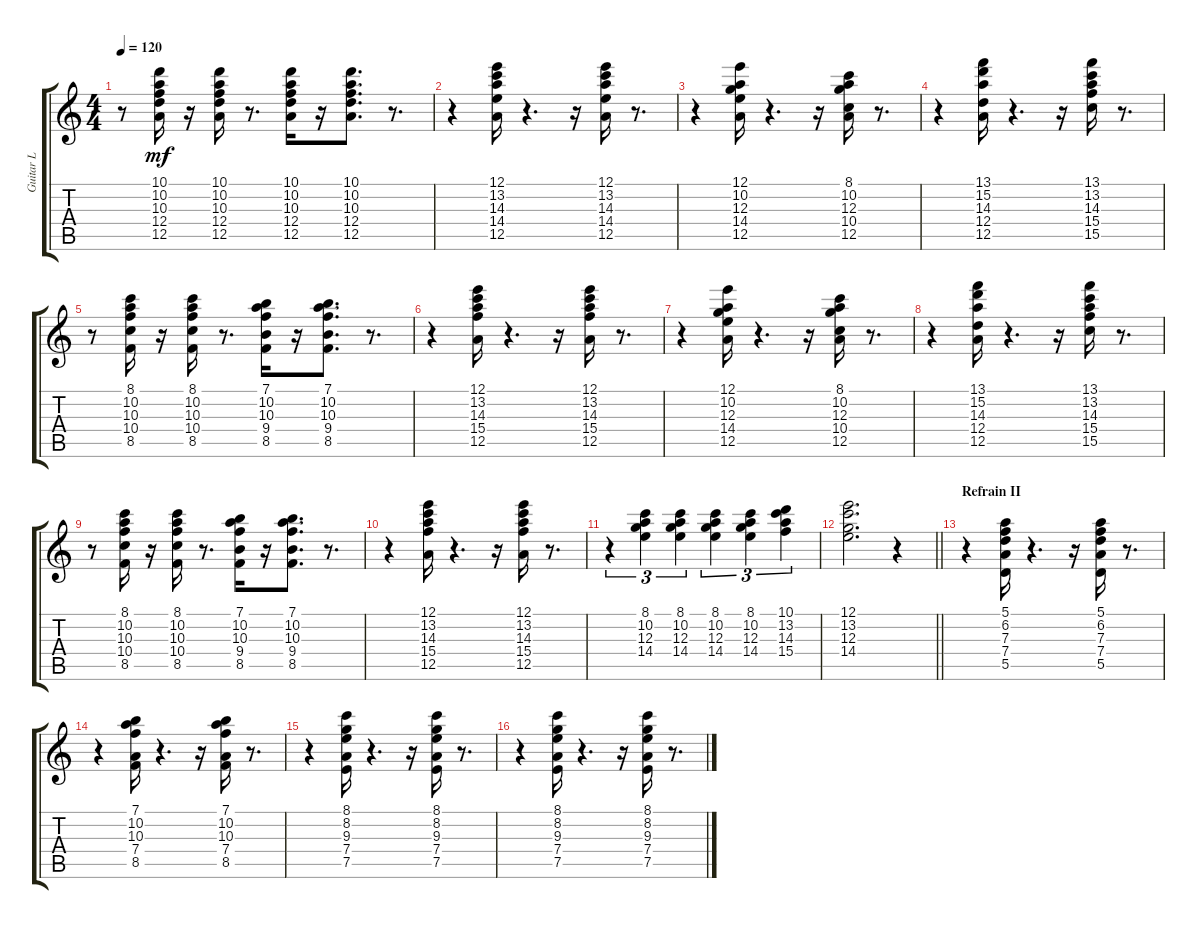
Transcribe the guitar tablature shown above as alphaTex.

\track ("Guitar L" "Guitar L") {instrument electricguitarclean}
\staff {score tabs}
\tuning (E4 B3 G3 D3 A2 E2) {hide}
\ts (4 4)
\tempo 120
\clef g2
\ks c
r.8{dy mf} (10.1 10.2 10.3 12.4 12.5).16 r.16 (10.1 10.2 10.3 12.4 12.5).16 r.8{d} (10.1 10.2 10.3 12.4 12.5).16 r.16 (10.1 10.2 10.3 12.4 12.5).8{d} r.8{d} |
r.4 (12.1 13.2 14.3 14.4 12.5).16 r.4{d} r.16 (12.1 13.2 14.3 14.4 12.5).16 r.8{d} |
r.4 (12.1 10.2 12.3 14.4 12.5).16 r.4{d} r.16 (8.1 10.2 12.3 10.4 12.5).16 r.8{d} |
r.4 (13.1 15.2 14.3 12.4 12.5).16 r.4{d} r.16 (13.1 13.2 14.3 15.4 15.5).16 r.8{d} |
r.8 (8.1 10.2 10.3 10.4 8.5).16 r.16 (8.1 10.2 10.3 10.4 8.5).16 r.8{d} (7.1 10.2 10.3 9.4 8.5).16 r.16 (7.1 10.2 10.3 9.4 8.5).8{d} r.8{d} |
r.4 (12.1 13.2 14.3 15.4 12.5).16 r.4{d} r.16 (12.1 13.2 14.3 15.4 12.5).16 r.8{d} |
r.4 (12.1 10.2 12.3 14.4 12.5).16 r.4{d} r.16 (8.1 10.2 12.3 10.4 12.5).16 r.8{d} |
r.4 (13.1 15.2 14.3 12.4 12.5).16 r.4{d} r.16 (13.1 13.2 14.3 15.4 15.5).16 r.8{d} |
r.8 (8.1 10.2 10.3 10.4 8.5).16 r.16 (8.1 10.2 10.3 10.4 8.5).16 r.8{d} (7.1 10.2 10.3 9.4 8.5).16 r.16 (7.1 10.2 10.3 9.4 8.5).8{d} r.8{d} |
r.4 (12.1 13.2 14.3 15.4 12.5).16 r.4{d} r.16 (12.1 13.2 14.3 15.4 12.5).16 r.8{d} |
r.4{tu (3 2)} (8.1 10.2 12.3 14.4).4{tu (3 2)} (8.1 10.2 12.3 14.4).4{tu (3 2)} (8.1 10.2 12.3 14.4).4{tu (3 2)} (8.1 10.2 12.3 14.4).4{tu (3 2)} (10.1 13.2 14.3 15.4).4{tu (3 2)} |
\barLineRight lightlight
(12.1 13.2 12.3 14.4).2{d} r.4 |
\section ("" "Refrain II")
r.4 (5.1 6.2 7.3 7.4 5.5).16 r.4{d} r.16 (5.1 6.2 7.3 7.4 5.5).16 r.8{d} |
r.4 (7.1 10.2 10.3 7.4 8.5).16 r.4{d} r.16 (7.1 10.2 10.3 7.4 8.5).16 r.8{d} |
r.4 (8.1 8.2 9.3 7.4 7.5).16 r.4{d} r.16 (8.1 8.2 9.3 7.4 7.5).16 r.8{d} |
r.4 (8.1 8.2 9.3 7.4 7.5).16 r.4{d} r.16 (8.1 8.2 9.3 7.4 7.5).16 r.8{d}
